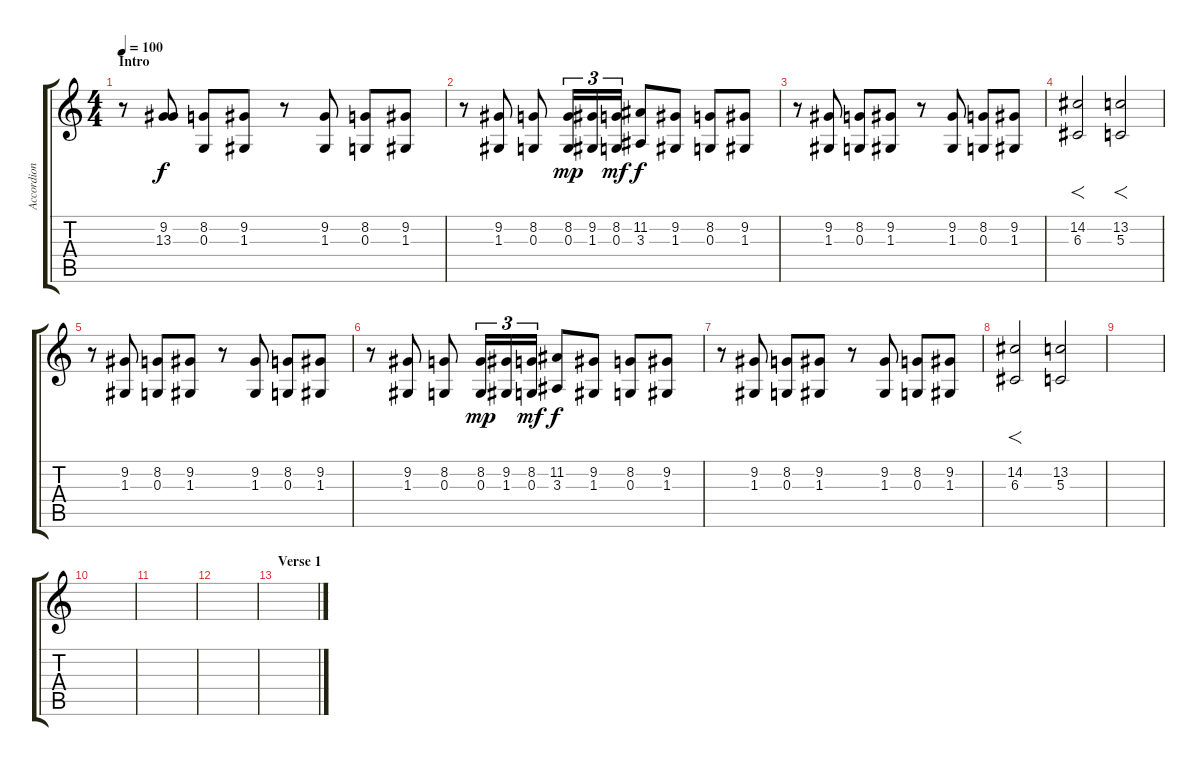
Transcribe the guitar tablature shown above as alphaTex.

\track ("Accordion" "Accordion") {instrument accordion}
\staff {score tabs}
\tuning (E4 B3 G3 D3 A2 E2) {hide}
\ts (4 4)
\section ("" "Intro")
\tempo 100
\clef g2
\ks c
r.8{dy f instrument accordion} (9.2 13.3).8 (8.2 0.3).8 (9.2 1.3).8 r.8 (9.2 1.3).8 (8.2 0.3).8 (9.2 1.3).8 |
r.8 (9.2 1.3).8 (8.2 0.3).8 (8.2 0.3).16{tu (3 2) dy mp} (9.2 1.3).16{tu (3 2)} (8.2 0.3).16{tu (3 2) dy mf} (11.2 3.3).8{dy f} (9.2 1.3).8 (8.2 0.3).8 (9.2 1.3).8 |
r.8 (9.2 1.3).8 (8.2 0.3).8 (9.2 1.3).8 r.8 (9.2 1.3).8 (8.2 0.3).8 (9.2 1.3).8 |
(14.2 6.3).2{f} (13.2 5.3).2{f} |
\section ("" "")
r.8 (9.2 1.3).8 (8.2 0.3).8 (9.2 1.3).8 r.8 (9.2 1.3).8 (8.2 0.3).8 (9.2 1.3).8 |
r.8 (9.2 1.3).8 (8.2 0.3).8 (8.2 0.3).16{tu (3 2) dy mp} (9.2 1.3).16{tu (3 2)} (8.2 0.3).16{tu (3 2) dy mf} (11.2 3.3).8{dy f} (9.2 1.3).8 (8.2 0.3).8 (9.2 1.3).8 |
r.8 (9.2 1.3).8 (8.2 0.3).8 (9.2 1.3).8 r.8 (9.2 1.3).8 (8.2 0.3).8 (9.2 1.3).8 |
(14.2 6.3).2{f} (13.2 5.3).2{volume 2} |
\section ("" "")
|
|
|
|
\section ("" "Verse 1")
